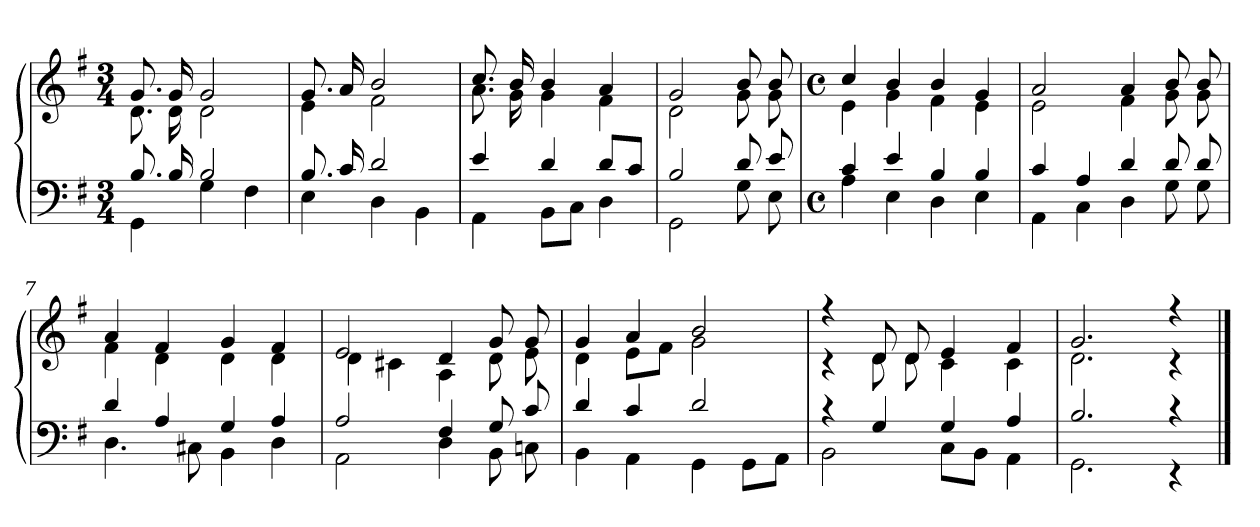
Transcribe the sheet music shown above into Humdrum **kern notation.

**kern	**kern
*part1	*part1
*staff2	*staff1
*clefF4	*clefG2
*k[f#]	*k[f#]
*G:	*G:
*M3/4	*M3/4
=1	=1
*^	*^
8.B	4GG	8.g	8.d
16B	.	16g	16d
2B	4G	2g	2d
.	4F#	.	.
=2	=2	=2	=2
8.B	4E	8.g	4e
16c	.	16a	.
2d	4D	2b	2f#
.	4BB	.	.
=3	=3	=3	=3
4e	4AA	8.cc	8.a
.	.	16b	16g
4d	8BBL	4b	4g
.	8CJ	.	.
8dL	4D	4a	4f#
8cJ	.	.	.
=4	=4	=4	=4
2B	2GG	2g	2d
8d	8G	8b	8g
8e	8E	8b	8g
=5	=5	=5	=5
*M4/4	*	*M4/4	*
*met(c)	*	*met(c)	*
4c	4A	4cc	4e
4e	4E	4b	4g
4B	4D	4b	4f#
4B	4E	4g	4e
=6	=6	=6	=6
4c	4AA	2a	2e
4A	4C	.	.
4d	4D	4a	4f#
8d	8G	8b	8g
8d	8G	8b	8g
=7	=7	=7	=7
4d	4.D	4a	4f#
4A	.	4f#	4d
.	8C#X	.	.
4G	4BB	4g	4d
4A	4D	4f#	4d
=8	=8	=8	=8
2A	2AA	2e	4d
.	.	.	4c#X
4F#	4D	4d	4A
8G	8BB	8g	8d
8c	8Cn	8g	8e
=9	=9	=9	=9
4d	4BB	4g	4d
4c	4AA	4a	8eL
.	.	.	8f#J
2d	4GG	2b	2g
.	8GGL	.	.
.	8AAJ	.	.
=10	=10	=10	=10
4r	2BB	4r	4r
4G	.	8d	8d
.	.	8d	8d
4G	8CL	4e	4c
.	8BBJ	.	.
4A	4AA	4f#	4c
=11	=11	=11	=11
2.B	2.GG	2.g	2.d
4r	4r	4r	4r
*v	*v	*	*
*	*v	*v
==	==
*-	*-
